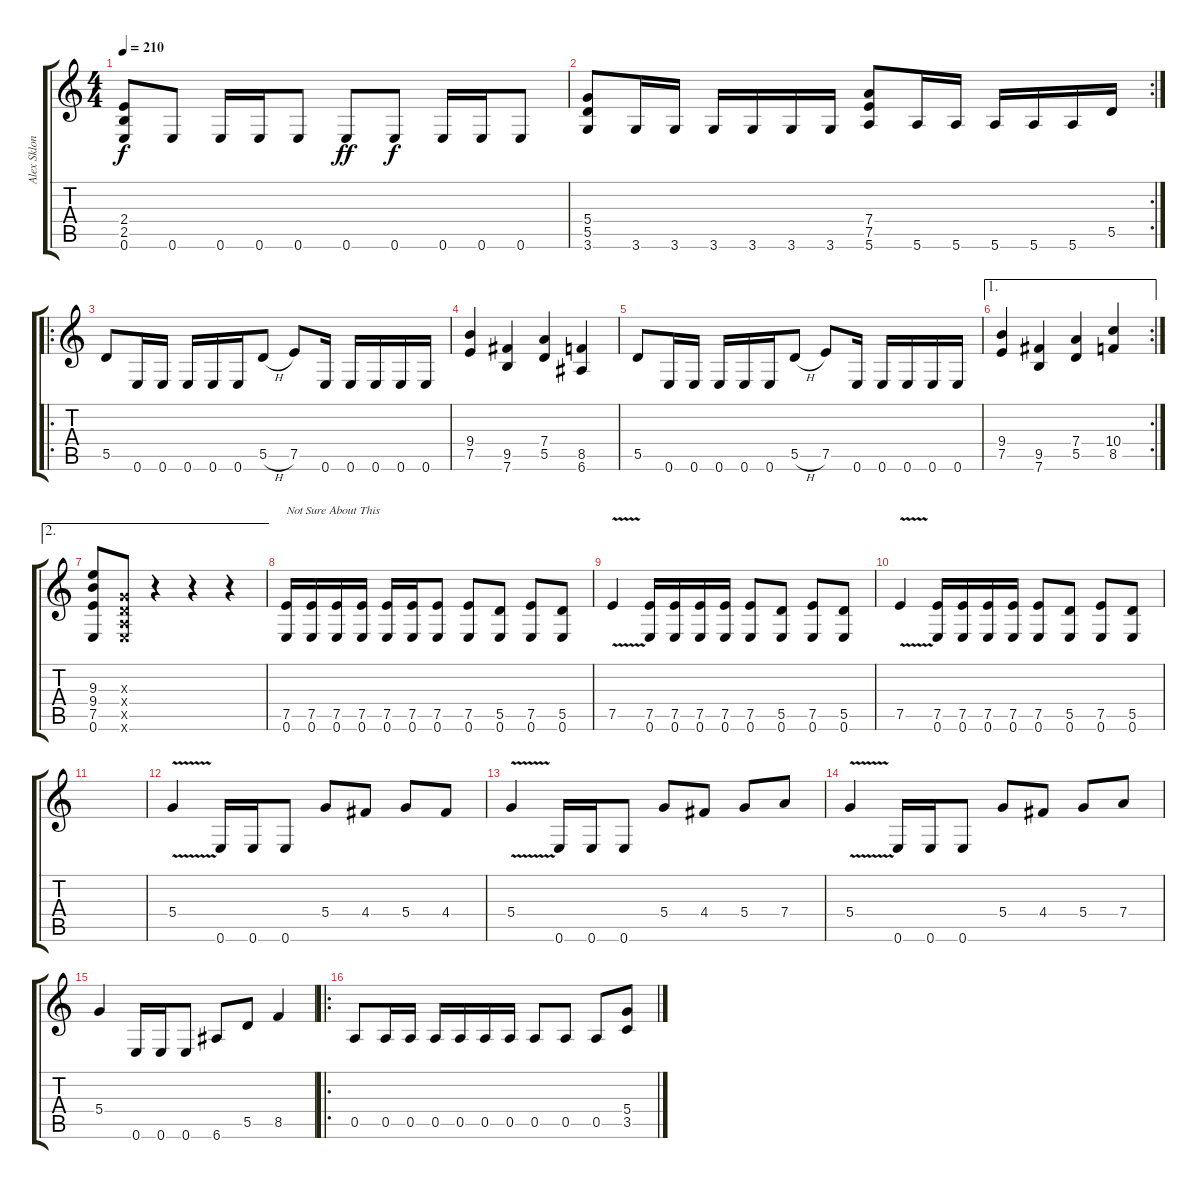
\track ("Alex Sklonic" "Alex Sklon") {instrument distortionguitar}
\staff {score tabs}
\tuning (E4 B3 G3 D3 A2 E2) {hide}
\ts (4 4)
\tempo 210
\clef g2
\ks c
(2.4 2.5 0.6).8{dy f} 0.6.8 0.6.16 0.6.16 0.6.8 0.6.8{dy ff} 0.6.8{dy f} 0.6.16 0.6.16 0.6.8 |
\rc 2
(5.4 5.5 3.6).8 3.6.16 3.6.16 3.6.16 3.6.16 3.6.16 3.6.16 (7.4 7.5 5.6).8 5.6.16 5.6.16 5.6.16 5.6.16 5.6.16 5.5.16 |
\ro
5.5.8 0.6.16 0.6.16 0.6.16 0.6.16 0.6.16 5.5{h}.8 7.5.8 0.6.16 0.6.16 0.6.16 0.6.16 0.6.16 |
(9.4 7.5).4 (9.5 7.6).4 (7.4 5.5).4 (8.5 6.6).4 |
5.5.8 0.6.16 0.6.16 0.6.16 0.6.16 0.6.16 5.5{h}.8 7.5.8 0.6.16 0.6.16 0.6.16 0.6.16 0.6.16 |
\ae 1
\rc 2
(9.4 7.5).4 (9.5 7.6).4 (7.4 5.5).4 (10.4 8.5).4 |
\ae 2
(9.3 9.4 7.5 0.6).8 (0.3{x} 0.4{x} 0.5{x} 0.6{x}).8 r.4 r.4 r.4 |
(7.5 0.6).16{txt "Not Sure About This"} (7.5 0.6).16 (7.5 0.6).16 (7.5 0.6).16 (7.5 0.6).16 (7.5 0.6).16 (7.5 0.6).8 (7.5 0.6).8 (5.5 0.6).8 (7.5 0.6).8 (5.5 0.6).8 |
7.5{v}.4 (7.5 0.6).16 (7.5 0.6).16 (7.5 0.6).16 (7.5 0.6).16 (7.5 0.6).8 (5.5 0.6).8 (7.5 0.6).8 (5.5 0.6).8 |
7.5{v}.4 (7.5 0.6).16 (7.5 0.6).16 (7.5 0.6).16 (7.5 0.6).16 (7.5 0.6).8 (5.5 0.6).8 (7.5 0.6).8 (5.5 0.6).8 |
|
5.4{v}.4 0.6.16 0.6.16 0.6.8 5.4.8 4.4.8 5.4.8 4.4.8 |
5.4{v}.4 0.6.16 0.6.16 0.6.8 5.4.8 4.4.8 5.4.8 7.4.8 |
5.4{v}.4 0.6.16 0.6.16 0.6.8 5.4.8 4.4.8 5.4.8 7.4.8 |
5.4.4 0.6.16 0.6.16 0.6.8 6.6.8 5.5.8 8.5.4 |
\ro
0.5.8 0.5.16 0.5.16 0.5.16 0.5.16 0.5.16 0.5.16 0.5.8 0.5.8 0.5.8 (5.4 3.5).8
